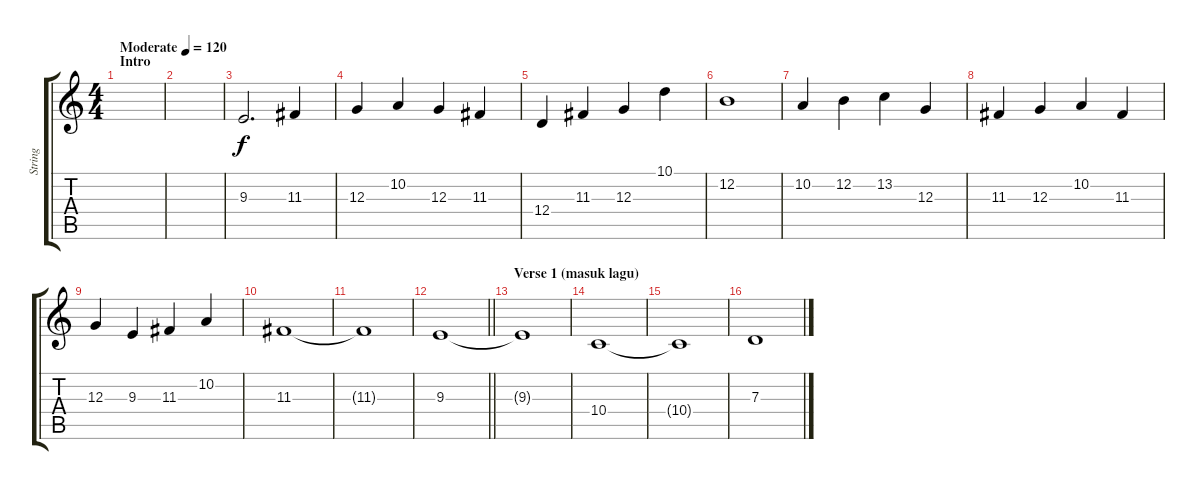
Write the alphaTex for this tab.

\track ("String" "String") {instrument stringensemble1}
\staff {score tabs}
\tuning (E4 B3 G3 D3 A2 E2) {hide}
\ts (4 4)
\section ("" "Intro")
\tempo (120 "Moderate")
\clef g2
\ks c
|
|
9.3.2{d} 11.3.4 |
12.3.4 10.2.4 12.3.4 11.3.4 |
12.4.4 11.3.4 12.3.4 10.1.4 |
12.2.1 |
10.2.4 12.2.4 13.2.4 12.3.4 |
11.3.4 12.3.4 10.2.4 11.3.4 |
12.3.4 9.3.4 11.3.4 10.2.4 |
11.3.1 |
11.3{t}.1 |
\barLineRight lightlight
9.3.1 |
\section ("" "Verse 1 (masuk lagu)")
9.3{t}.1 |
10.4.1 |
10.4{t}.1 |
7.3.1
